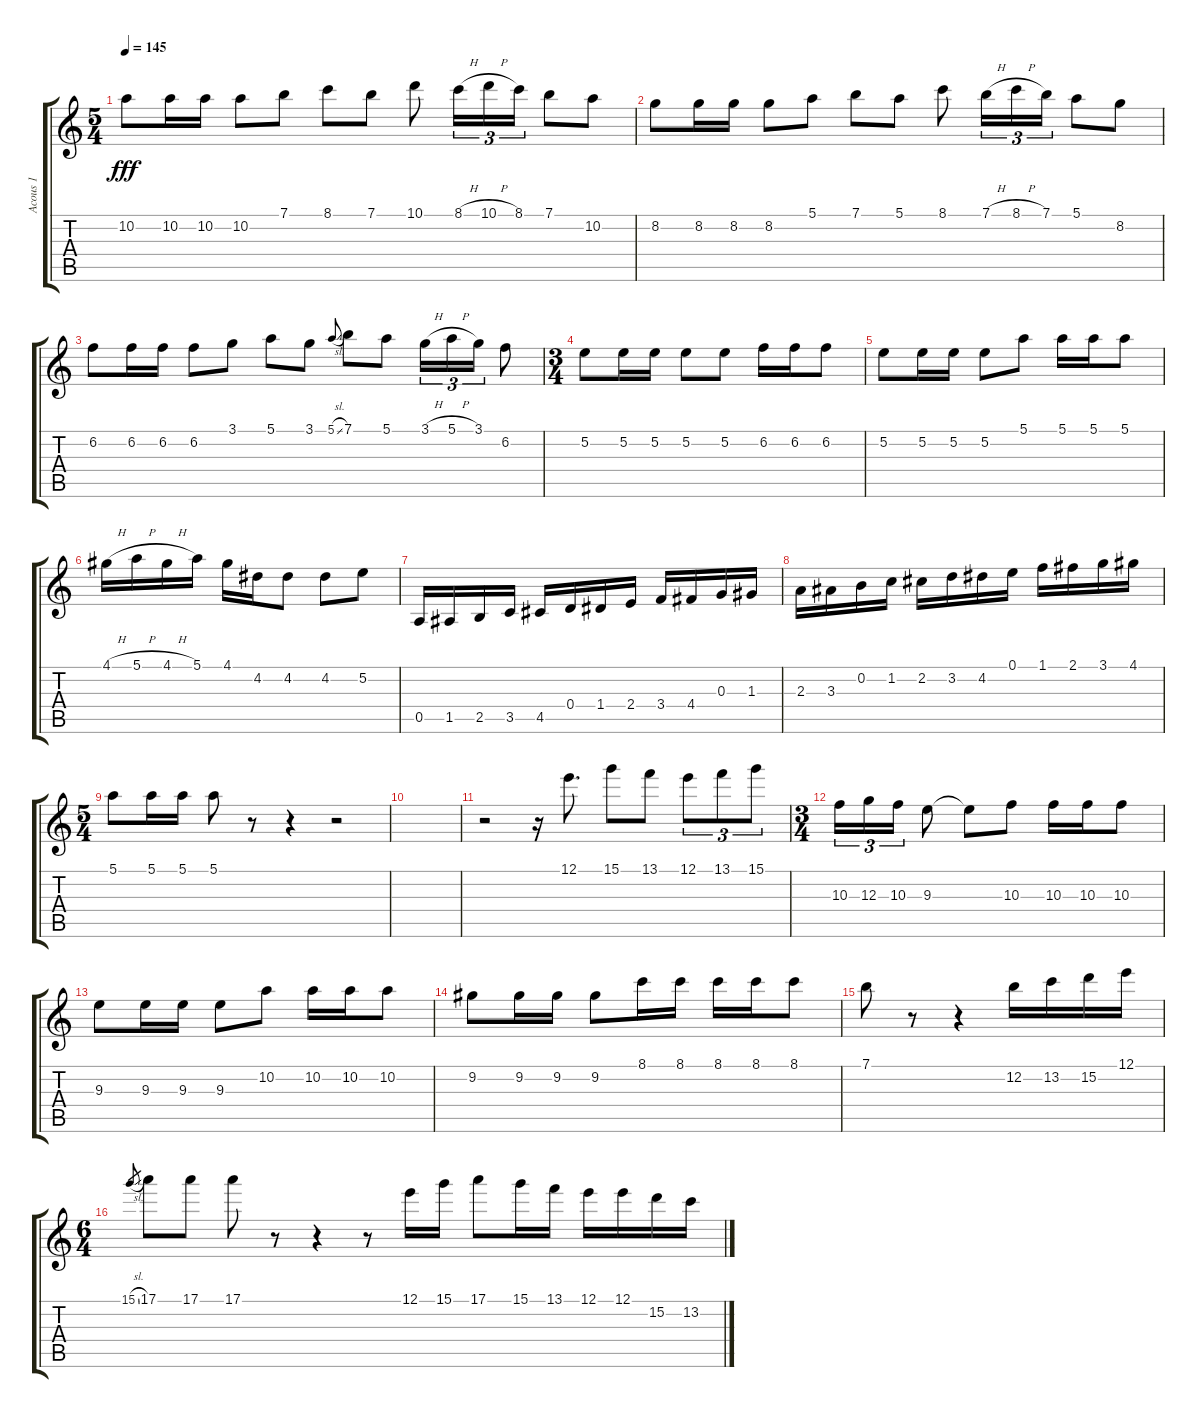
\track ("Acous 1" "Acous 1") {instrument acousticguitarsteel}
\staff {score tabs}
\tuning (E4 B3 G3 D3 A2 E2) {hide}
\ts (5 4)
\tempo 145
\clef g2
\ks c
10.2.8{dy fff} 10.2.16 10.2.16 10.2.8 7.1.8 8.1.8 7.1.8 10.1.8 8.1{h}.16{tu (3 2)} 10.1{h}.16{tu (3 2)} 8.1.16{tu (3 2)} 7.1.8 10.2.8 |
8.2.8 8.2.16 8.2.16 8.2.8 5.1.8 7.1.8 5.1.8 8.1.8 7.1{h}.16{tu (3 2)} 8.1{h}.16{tu (3 2)} 7.1.16{tu (3 2)} 5.1.8 8.2.8 |
6.2.8 6.2.16 6.2.16 6.2.8 3.1.8 5.1.8 3.1.8 5.1{sl}.8{gr onbeat} 7.1.8 5.1.8 3.1{h}.16{tu (3 2)} 5.1{h}.16{tu (3 2)} 3.1.16{tu (3 2)} 6.2.8 |
\ts (3 4)
5.2.8 5.2.16 5.2.16 5.2.8 5.2.8 6.2.16 6.2.16 6.2.8 |
5.2.8 5.2.16 5.2.16 5.2.8 5.1.8 5.1.16 5.1.16 5.1.8 |
4.1{h}.16 5.1{h}.16 4.1{h}.16 5.1.16 4.1.16 4.2.16 4.2.8 4.2.8 5.2.8 |
0.5.16 1.5.16 2.5.16 3.5.16 4.5.16 0.4.16 1.4.16 2.4.16 3.4.16 4.4.16 0.3.16 1.3.16 |
2.3.16 3.3.16 0.2.16 1.2.16 2.2.16 3.2.16 4.2.16 0.1.16 1.1.16 2.1.16 3.1.16 4.1.16 |
\ts (5 4)
5.1.8 5.1.16 5.1.16 5.1.8 r.8 r.4 r.2 |
|
r.2 r.16 12.1.8{d} 15.1.8 13.1.8 12.1.8{tu (3 2)} 13.1.8{tu (3 2)} 15.1.8{tu (3 2)} |
\ts (3 4)
10.3.16{tu (3 2)} 12.3.16{tu (3 2)} 10.3.16{tu (3 2)} 9.3.8 9.3{t}.8 10.3.8 10.3.16 10.3.16 10.3.8 |
9.3.8 9.3.16 9.3.16 9.3.8 10.2.8 10.2.16 10.2.16 10.2.8 |
9.2.8 9.2.16 9.2.16 9.2.8 8.1.16 8.1.16 8.1.16 8.1.16 8.1.8 |
7.1.8 r.8 r.4 12.2.16 13.2.16 15.2.16 12.1.16 |
\ts (6 4)
15.1{sl}.8{gr} 17.1.8 17.1.8 17.1.8 r.8 r.4 r.8 12.1.16 15.1.16 17.1.8 15.1.16 13.1.16 12.1.16 12.1.16 15.2.16 13.2.16
